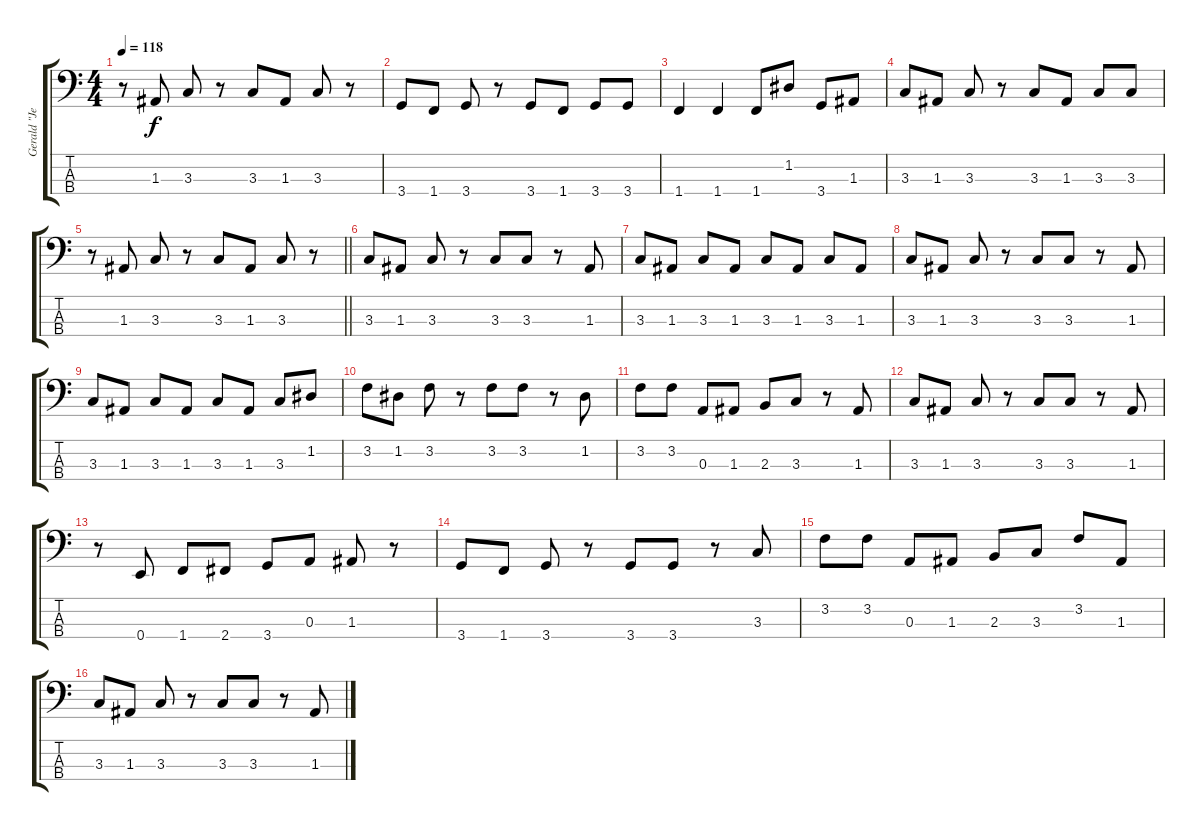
\track ("Gerald \"Jerry\" Jemmott - Bass" "Gerald \"Je") {instrument electricbassfinger}
\staff {score tabs}
\tuning (G2 D2 A1 E1) {hide}
\ts (4 4)
\tempo 118
\clef f4
\ks c
r.8{dy f} 1.3.8 3.3.8 r.8 3.3.8 1.3.8 3.3.8 r.8 |
3.4.8 1.4.8 3.4.8 r.8 3.4.8 1.4.8 3.4.8 3.4.8 |
1.4.4 1.4.4 1.4.8 1.2.8 3.4.8 1.3.8 |
3.3.8 1.3.8 3.3.8 r.8 3.3.8 1.3.8 3.3.8 3.3.8 |
\barLineRight lightlight
r.8 1.3.8 3.3.8 r.8 3.3.8 1.3.8 3.3.8 r.8 |
3.3.8 1.3.8 3.3.8 r.8 3.3.8 3.3.8 r.8 1.3.8 |
3.3.8 1.3.8 3.3.8 1.3.8 3.3.8 1.3.8 3.3.8 1.3.8 |
3.3.8 1.3.8 3.3.8 r.8 3.3.8 3.3.8 r.8 1.3.8 |
3.3.8 1.3.8 3.3.8 1.3.8 3.3.8 1.3.8 3.3.8 1.2.8 |
3.2.8 1.2.8 3.2.8 r.8 3.2.8 3.2.8 r.8 1.2.8 |
3.2.8 3.2.8 0.3.8 1.3.8 2.3.8 3.3.8 r.8 1.3.8 |
3.3.8 1.3.8 3.3.8 r.8 3.3.8 3.3.8 r.8 1.3.8 |
r.8 0.4.8 1.4.8 2.4.8 3.4.8 0.3.8 1.3.8 r.8 |
3.4.8 1.4.8 3.4.8 r.8 3.4.8 3.4.8 r.8 3.3.8 |
3.2.8 3.2.8 0.3.8 1.3.8 2.3.8 3.3.8 3.2.8 1.3.8 |
3.3.8 1.3.8 3.3.8 r.8 3.3.8 3.3.8 r.8 1.3.8
